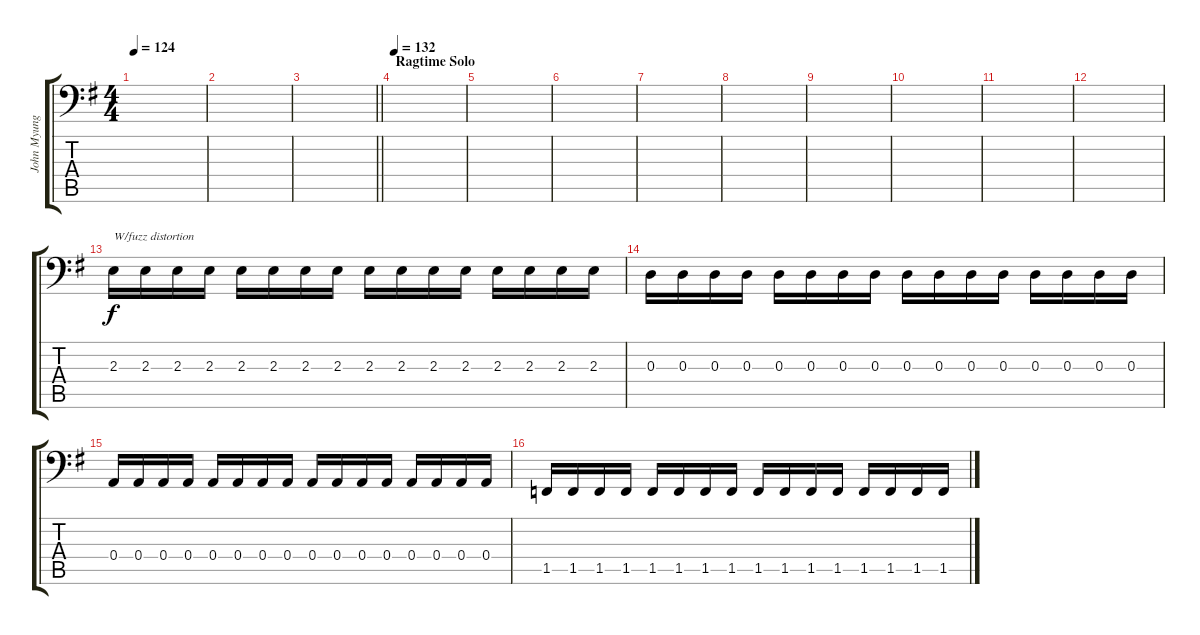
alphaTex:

\track ("John Myung Effects" "John Myung") {instrument distortionguitar}
\staff {score tabs}
\tuning (C3 G2 D2 A1 E1 B0) {hide}
\ts (4 4)
\tempo 124
\clef f4
\ks g
|
|
\barLineRight lightlight
|
\section ("" "Ragtime Solo")
\tempo 132
|
|
|
|
|
|
|
|
|
2.3.16{txt "W/fuzz distortion " volume 6} 2.3.16 2.3.16 2.3.16 2.3.16 2.3.16 2.3.16 2.3.16 2.3.16 2.3.16 2.3.16 2.3.16 2.3.16 2.3.16 2.3.16 2.3.16 |
0.3.16 0.3.16 0.3.16 0.3.16 0.3.16 0.3.16 0.3.16 0.3.16 0.3.16 0.3.16 0.3.16 0.3.16 0.3.16 0.3.16 0.3.16 0.3.16 |
0.4.16 0.4.16 0.4.16 0.4.16 0.4.16 0.4.16 0.4.16 0.4.16 0.4.16 0.4.16 0.4.16 0.4.16 0.4.16 0.4.16 0.4.16 0.4.16 |
1.5.16 1.5.16 1.5.16 1.5.16 1.5.16 1.5.16 1.5.16 1.5.16 1.5.16 1.5.16 1.5.16 1.5.16 1.5.16 1.5.16 1.5.16 1.5.16
